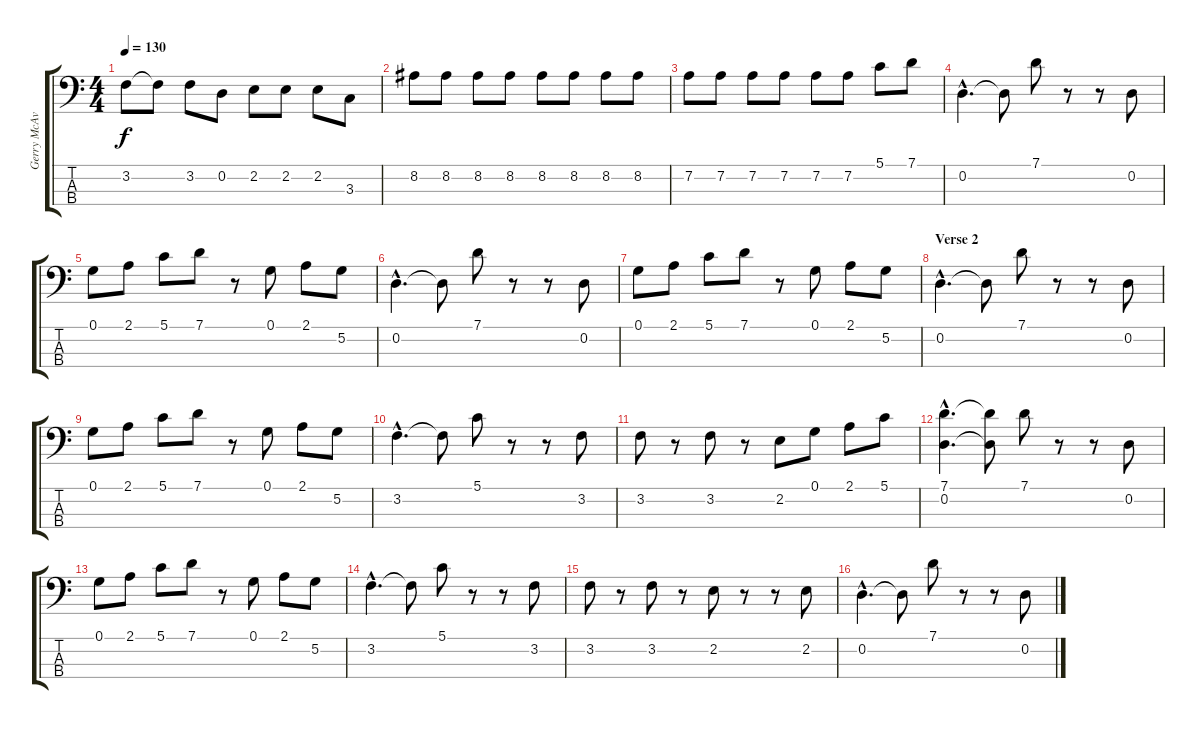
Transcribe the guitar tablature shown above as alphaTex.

\track ("Gerry McAvoy" "Gerry McAv") {instrument electricbasspick}
\staff {score tabs}
\tuning (G2 D2 A1 E1) {hide}
\ts (4 4)
\tempo 130
\clef f4
\ks c
3.2.8{dy f} 3.2{t}.8 3.2.8 0.2.8 2.2.8 2.2.8 2.2.8 3.3.8 |
8.2.8 8.2.8 8.2.8 8.2.8 8.2.8 8.2.8 8.2.8 8.2.8 |
7.2.8 7.2.8 7.2.8 7.2.8 7.2.8 7.2.8 5.1.8 7.1.8 |
0.2{hac}.4{d} 0.2{t}.8 7.1.8 r.8 r.8 0.2.8 |
0.1.8 2.1.8 5.1.8 7.1.8 r.8 0.1.8 2.1.8 5.2.8 |
0.2{hac}.4{d} 0.2{t}.8 7.1.8 r.8 r.8 0.2.8 |
0.1.8 2.1.8 5.1.8 7.1.8 r.8 0.1.8 2.1.8 5.2.8 |
\section ("" "Verse 2")
0.2{hac}.4{d} 0.2{t}.8 7.1.8 r.8 r.8 0.2.8 |
0.1.8 2.1.8 5.1.8 7.1.8 r.8 0.1.8 2.1.8 5.2.8 |
3.2{hac}.4{d} 3.2{t}.8 5.1.8 r.8 r.8 3.2.8 |
3.2.8 r.8 3.2.8 r.8 2.2.8 0.1.8 2.1.8 5.1.8 |
(7.1{hac} 0.2{hac}).4{d} (7.1{t} 0.2{t}).8 7.1.8 r.8 r.8 0.2.8 |
0.1.8 2.1.8 5.1.8 7.1.8 r.8 0.1.8 2.1.8 5.2.8 |
3.2{hac}.4{d} 3.2{t}.8 5.1.8 r.8 r.8 3.2.8 |
3.2.8 r.8 3.2.8 r.8 2.2.8 r.8 r.8 2.2.8 |
0.2{hac}.4{d} 0.2{t}.8 7.1.8 r.8 r.8 0.2.8
